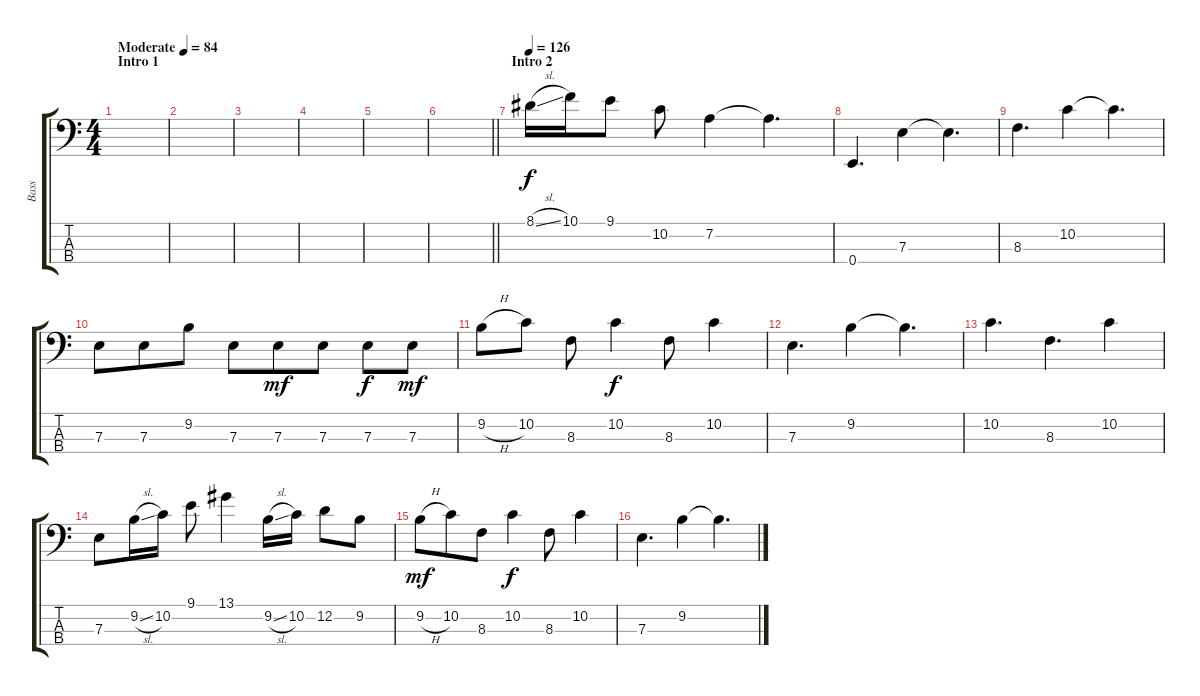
\track ("Bass" "Bass") {instrument electricbassfinger}
\staff {score tabs}
\tuning (G2 D2 A1 E1) {hide}
\ts (4 4)
\section ("" "Intro 1")
\tempo (84 "Moderate")
\clef f4
\ks c
|
|
|
|
|
\barLineRight lightlight
|
\section ("" "Intro 2")
\tempo 126
8.1{sl}.16 10.1.16 9.1.8 10.2.8 7.2.4 7.2{t}.4{d} |
0.4.4{d} 7.3.4 7.3{t}.4{d} |
8.3.4{d} 10.2.4 10.2{t}.4{d} |
7.3.8 7.3.8{beam merge} 9.2.8{beam split} 7.3.8{beam merge} 7.3.8{dy mf} 7.3.8 7.3.8{dy f} 7.3.8{dy mf} |
9.2{h}.8 10.2.8 8.3.8 10.2.4{dy f} 8.3.8 10.2.4 |
7.3.4{d} 9.2.4 9.2{t}.4{d} |
10.2.4{d} 8.3.4{d} 10.2.4 |
7.3.8 9.2{sl}.16 10.2.16 9.1.8 13.1.4 9.2{sl}.16 10.2.16 12.2.8 9.2.8 |
9.2{h}.8{dy mf} 10.2.8{beam merge} 8.3.8 10.2.4{dy f} 8.3.8 10.2.4 |
7.3.4{d} 9.2.4 9.2{t}.4{d}
